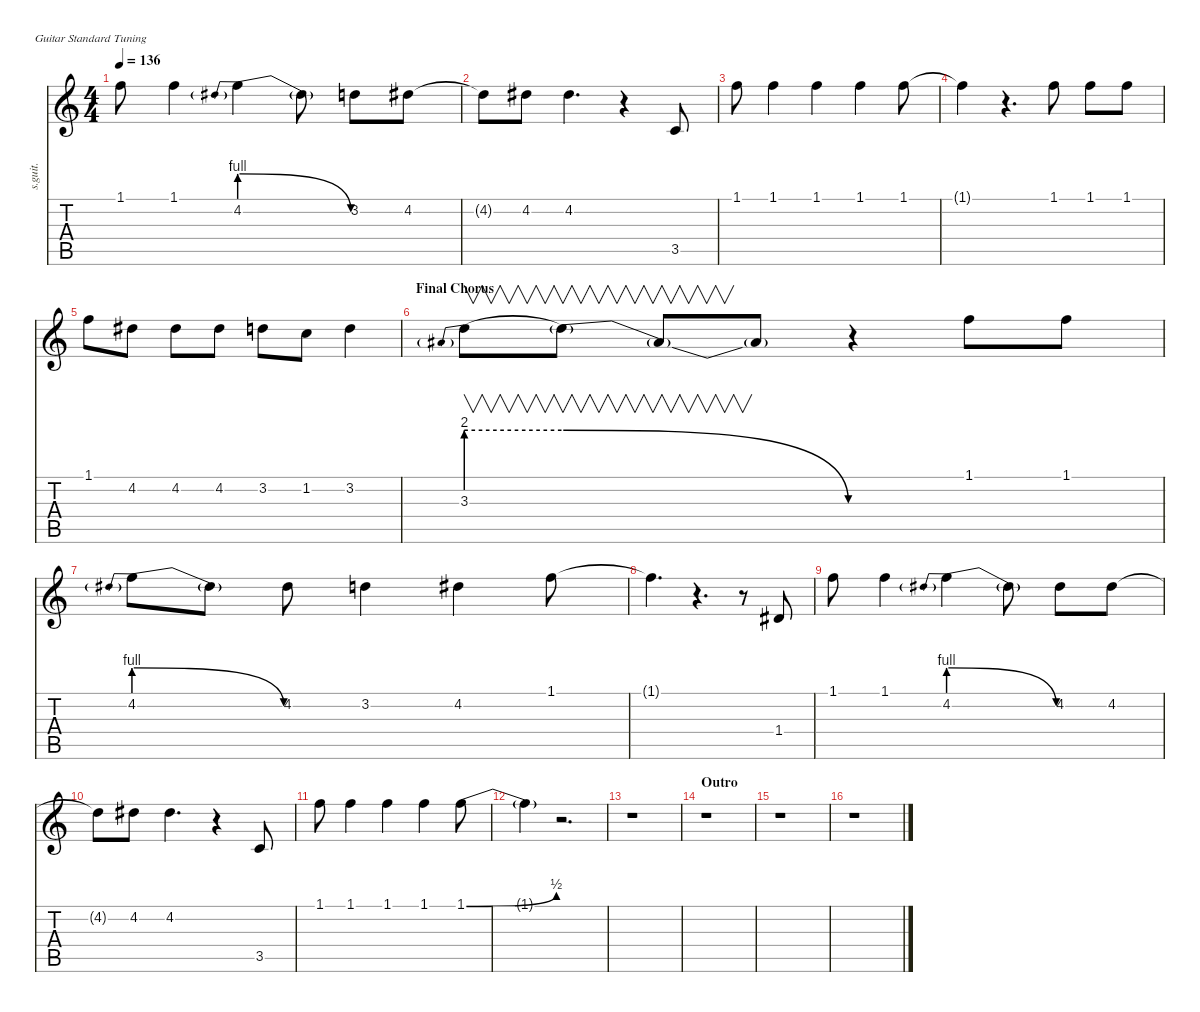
\defaultSystemsLayout 4
\hideDynamics
\bracketExtendMode nobrackets
\track ("Corey Taylor (Back  Vocals)" "s.guit.") {instrument baritonesax}
\staff {score tabs}
\tuning (E4 B3 G3 D3 A2 E2)
\displaytranspose 12
\ts (4 4)
\tempo 136
\clef g2
\ks c
1.1.8{lyrics (0 "") lyrics (1 "") lyrics (2 "") lyrics (3 "") lyrics (4 "") dy ff} 1.1.4{lyrics (0 "") lyrics (1 "") lyrics (2 "") lyrics (3 "") lyrics (4 "")} 4.2{be (prebendrelease 0 4 40.199999999999996 0)}.4{lyrics (0 "") lyrics (1 "") lyrics (2 "") lyrics (3 "") lyrics (4 "")} 4.2{t acc #}.8{lyrics (0 "") lyrics (1 "") lyrics (2 "") lyrics (3 "") lyrics (4 "")} 3.2.8{lyrics (0 "") lyrics (1 "") lyrics (2 "") lyrics (3 "") lyrics (4 "")} 4.2{acc #}.8{lyrics (0 "") lyrics (1 "") lyrics (2 "") lyrics (3 "") lyrics (4 "")} |
4.2{t acc #}.8{lyrics (0 "") lyrics (1 "") lyrics (2 "") lyrics (3 "") lyrics (4 "")} 4.2{acc #}.8{lyrics (0 "") lyrics (1 "") lyrics (2 "") lyrics (3 "") lyrics (4 "")} 4.2{acc #}.4{d lyrics (0 "") lyrics (1 "") lyrics (2 "") lyrics (3 "") lyrics (4 "")} r.4 3.5.8{lyrics (0 "") lyrics (1 "") lyrics (2 "") lyrics (3 "") lyrics (4 "")} |
1.1.8{lyrics (0 "") lyrics (1 "") lyrics (2 "") lyrics (3 "") lyrics (4 "")} 1.1.4{lyrics (0 "") lyrics (1 "") lyrics (2 "") lyrics (3 "") lyrics (4 "")} 1.1.4{lyrics (0 "") lyrics (1 "") lyrics (2 "") lyrics (3 "") lyrics (4 "")} 1.1.4{lyrics (0 "") lyrics (1 "") lyrics (2 "") lyrics (3 "") lyrics (4 "")} 1.1.8{lyrics (0 "") lyrics (1 "") lyrics (2 "") lyrics (3 "") lyrics (4 "")} |
1.1{t}.4{lyrics (0 "") lyrics (1 "") lyrics (2 "") lyrics (3 "") lyrics (4 "")} r.4{d} 1.1.8{lyrics (0 "") lyrics (1 "") lyrics (2 "") lyrics (3 "") lyrics (4 "")} 1.1.8{lyrics (0 "") lyrics (1 "") lyrics (2 "") lyrics (3 "") lyrics (4 "")} 1.1.8{lyrics (0 "") lyrics (1 "") lyrics (2 "") lyrics (3 "") lyrics (4 "")} |
1.1.8{lyrics (0 "") lyrics (1 "") lyrics (2 "") lyrics (3 "") lyrics (4 "")} 4.2{acc #}.8{lyrics (0 "") lyrics (1 "") lyrics (2 "") lyrics (3 "") lyrics (4 "")} 4.2{acc #}.8{lyrics (0 "") lyrics (1 "") lyrics (2 "") lyrics (3 "") lyrics (4 "")} 4.2{acc #}.8{lyrics (0 "") lyrics (1 "") lyrics (2 "") lyrics (3 "") lyrics (4 "")} 3.2.8{lyrics (0 "") lyrics (1 "") lyrics (2 "") lyrics (3 "") lyrics (4 "")} 1.2.8{lyrics (0 "") lyrics (1 "") lyrics (2 "") lyrics (3 "") lyrics (4 "")} 3.2.4{lyrics (0 "") lyrics (1 "") lyrics (2 "") lyrics (3 "") lyrics (4 "")} |
\section ("" "Final Chorus")
3.3{be (prebend 0 8 60 8)}.8{v lyrics (0 "") lyrics (1 "") lyrics (2 "") lyrics (3 "") lyrics (4 "")} 3.3{be (release 0 8 31.2 0) t}.8{v lyrics (0 "") lyrics (1 "") lyrics (2 "") lyrics (3 "") lyrics (4 "")} 3.3{t acc #}.8{v lyrics (0 "") lyrics (1 "") lyrics (2 "") lyrics (3 "") lyrics (4 "")} 3.3{t acc #}.8{lyrics (0 "") lyrics (1 "") lyrics (2 "") lyrics (3 "") lyrics (4 "")} r.4 1.1.8{lyrics (0 "") lyrics (1 "") lyrics (2 "") lyrics (3 "") lyrics (4 "")} 1.1.8{lyrics (0 "") lyrics (1 "") lyrics (2 "") lyrics (3 "") lyrics (4 "")} |
4.2{be (prebendrelease 0 4 46.199999999999996 0)}.8{lyrics (0 "") lyrics (1 "") lyrics (2 "") lyrics (3 "") lyrics (4 "")} 4.2{t acc #}.8{lyrics (0 "") lyrics (1 "") lyrics (2 "") lyrics (3 "") lyrics (4 "")} 4.2{acc #}.8{lyrics (0 "") lyrics (1 "") lyrics (2 "") lyrics (3 "") lyrics (4 "")} 3.2.4{lyrics (0 "") lyrics (1 "") lyrics (2 "") lyrics (3 "") lyrics (4 "")} 4.2{acc #}.4{lyrics (0 "") lyrics (1 "") lyrics (2 "") lyrics (3 "") lyrics (4 "")} 1.1.8{lyrics (0 "") lyrics (1 "") lyrics (2 "") lyrics (3 "") lyrics (4 "")} |
1.1{t}.4{d lyrics (0 "") lyrics (1 "") lyrics (2 "") lyrics (3 "") lyrics (4 "")} r.4{d} r.8 1.4{acc #}.8{lyrics (0 "") lyrics (1 "") lyrics (2 "") lyrics (3 "") lyrics (4 "")} |
1.1.8{lyrics (0 "") lyrics (1 "") lyrics (2 "") lyrics (3 "") lyrics (4 "")} 1.1.4{lyrics (0 "") lyrics (1 "") lyrics (2 "") lyrics (3 "") lyrics (4 "")} 4.2{be (prebendrelease 0 4 40.199999999999996 0)}.4{lyrics (0 "") lyrics (1 "") lyrics (2 "") lyrics (3 "") lyrics (4 "")} 4.2{t acc #}.8{lyrics (0 "") lyrics (1 "") lyrics (2 "") lyrics (3 "") lyrics (4 "")} 4.2{acc #}.8{lyrics (0 "") lyrics (1 "") lyrics (2 "") lyrics (3 "") lyrics (4 "")} 4.2{acc #}.8{lyrics (0 "") lyrics (1 "") lyrics (2 "") lyrics (3 "") lyrics (4 "")} |
4.2{t acc #}.8{lyrics (0 "") lyrics (1 "") lyrics (2 "") lyrics (3 "") lyrics (4 "")} 4.2{acc #}.8{lyrics (0 "") lyrics (1 "") lyrics (2 "") lyrics (3 "") lyrics (4 "")} 4.2{acc #}.4{d lyrics (0 "") lyrics (1 "") lyrics (2 "") lyrics (3 "") lyrics (4 "")} r.4 3.5.8{lyrics (0 "") lyrics (1 "") lyrics (2 "") lyrics (3 "") lyrics (4 "")} |
1.1.8{lyrics (0 "") lyrics (1 "") lyrics (2 "") lyrics (3 "") lyrics (4 "")} 1.1.4{lyrics (0 "") lyrics (1 "") lyrics (2 "") lyrics (3 "") lyrics (4 "")} 1.1.4{lyrics (0 "") lyrics (1 "") lyrics (2 "") lyrics (3 "") lyrics (4 "")} 1.1.4{lyrics (0 "") lyrics (1 "") lyrics (2 "") lyrics (3 "") lyrics (4 "")} 1.1{be (bend 0 0 25.8 2)}.8{lyrics (0 "") lyrics (1 "") lyrics (2 "") lyrics (3 "") lyrics (4 "")} |
1.1{t}.4{lyrics (0 "") lyrics (1 "") lyrics (2 "") lyrics (3 "") lyrics (4 "")} r.2{d} |
r.1 |
\section ("" "Outro")
r.1 |
r.1 |
r.1
